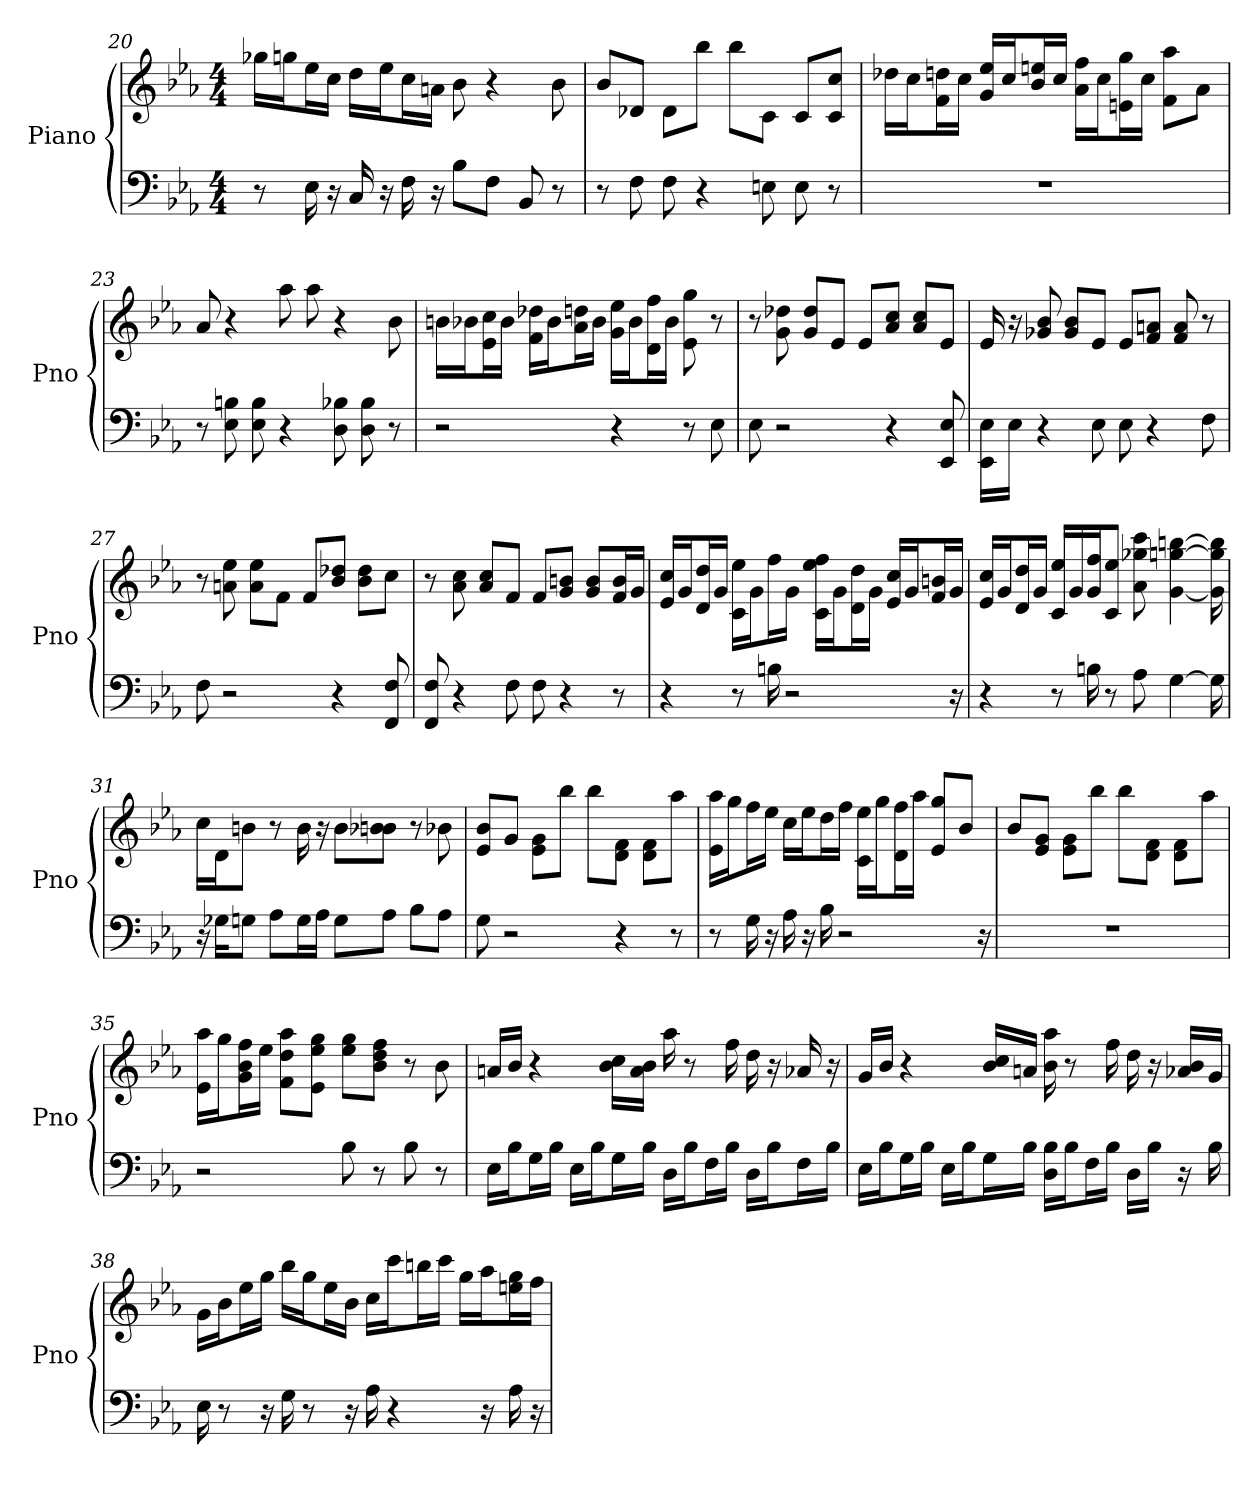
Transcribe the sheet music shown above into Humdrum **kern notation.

**kern	**kern
*part1	*part1
*staff2	*staff1
*I"Piano	*
*I'Pno	*
*clefF4	*clefG2
*k[b-e-a-]	*k[b-e-a-]
*E-:	*E-:
*M4/4	*M4/4
=20	=20
8r	16gg-\LL
.	16gg\J
16E-	16ee-\L
16r	16cc\JJ
16C	16dd\LL
16r	16ee-\J
16F	16cc\L
16r	16a\JJ
8B-\L	8b-
8F\J	4r
8BB-	.
8r	8b-
=21	=21
8r	8b-/L
8F	8d-/J
8F	8d-\L
4r	8bb-\J
.	8bb-\L
8E	8c\J
8E	8c/L
8r	8cc/ 8c/J
=22	=22
1r	16dd-\LL
.	16cc\J
.	16dd\ 16f\L
.	16cc\JJ
.	16g/ 16ee-/LL
.	16cc/J
.	16ee/ 16b-/L
.	16cc/JJ
.	16ff\ 16a-\LL
.	16cc\J
.	16e\ 16gg\L
.	16cc\JJ
.	8aa-\ 8f\L
.	8a-\J
=23	=23
8r	8a-
8B 8E-	4r
8B 8E-	.
4r	8aa-
.	8aa-
8B- 8D	4r
8B- 8D	.
8r	8b-
=24	=24
2r	16b\LL
.	16b-\J
.	16cc\ 16e-\L
.	16b-\JJ
.	16dd-\ 16f\LL
.	16b-\J
.	16dd\ 16a-\L
.	16b-\JJ
4r	16ee-\ 16g\LL
.	16b-\J
.	16ff\ 16d\L
.	16b-\JJ
8r	8gg 8e-
8E-	8r
=25	=25
8E-	8r
2r	8dd- 8g
.	8dd-/ 8g/L
.	8e-/J
.	8e-/L
4r	8a-/ 8cc/J
.	8a-/ 8cc/L
8EE- 8E-	8e-/J
=26	=26
16E-\ 16EE-\LL	16e-
16E-\JJ	16r
4r	8b- 8g-
.	8g-/ 8b-/L
8E-	8e-/J
8E-	8e-/L
4r	8a/ 8f/J
.	8a 8f
8F	8r
=27	=27
8F	8r
2r	8a 8ee-
.	8ee-\ 8a\L
.	8f\J
.	8f/L
4r	8b-/ 8dd-/J
.	8dd-\ 8b-\L
8FF 8F	8cc\J
=28	=28
8F 8FF	8r
4r	8a- 8cc
.	8a-/ 8cc/L
8F	8f/J
8F	8f/L
4r	8b/ 8g/J
.	8b/ 8g/L
8r	16b/ 16f/L
.	16g/JJ
=29	=29
4r	16cc/ 16e-/LL
.	16g/J
.	16dd/ 16d/L
.	16g/JJ
8r	16ee-\ 16c\LL
.	16g\J
16B	16ff\L
2r	16g\JJ
.	16ee-\ 16c\ 16ff\LL
.	16g\J
.	16dd\ 16d\L
.	16g\JJ
.	16cc/ 16e-/LL
.	16g/J
.	16f/ 16b/L
16r	16g/JJ
=30	=30
4r	16cc/ 16e-/LL
.	16g/J
.	16d/ 16dd/L
.	16g/JJ
8r	16ee-/ 16c/LL
.	16g/J
16B	16ff/ 16g/K
8r	8ee-/ 8c/J
8A-	8a- 8ccc 8gg-
[4G	[4bb [4gg [4g
16G]	16bb] 16gg] 16g]
=31	=31
16r	16cc\LL
16G-\KL	16d\J
8G\J	8b\J
8A-\L	8r
16G\L	16b
16A-\JJ	16r
8G\L	8b\L
8A-\J	8b-\ 8b\J
8B-\L	8r
8A-\J	8b-
=32	=32
8G	8e-/ 8b-/L
2r	8g/J
.	8g\ 8e-\L
.	8bb-\J
.	8bb-\L
4r	8d\ 8f\J
.	8f\ 8d\L
8r	8aa-\J
=33	=33
8r	16aa-\ 16e-\LL
.	16gg\J
16G	16ff\L
16r	16ee-\JJ
16A-	16cc\LL
16r	16ee-\J
16B-	16dd\L
2r	16ff\JJ
.	16c\ 16ee-\LL
.	16gg\J
.	16ff\ 16d\L
.	16aa-\JJ
.	8e-/ 8gg/L
.	8b-/J
16r	.
=34	=34
1r	8b-/L
.	8g/ 8e-/J
.	8g\ 8e-\L
.	8bb-\J
.	8bb-\L
.	8d\ 8f\J
.	8d\ 8f\L
.	8aa-\J
=35	=35
2r	16aa-\ 16e-\LL
.	16gg\J
.	16g\ 16b-\ 16ff\L
.	16ee-\JJ
.	8f\ 8dd\ 8aa-\L
.	8e-\ 8ee-\ 8gg\J
8B-	8gg\ 8ee-\L
8r	8ff\ 8b-\ 8dd\J
8B-	8r
8r	8b-
=36	=36
16E-\LL	16a/LL
16B-\J	16b-/JJ
16G\L	4r
16B-\JJ	.
16E-\LL	.
16B-\J	.
16G\L	16cc\ 16b-\LL
16B-\JJ	16a\ 16b-\JJ
16D\LL	16aa-
16B-\J	8r
16F\L	.
16B-\JJ	16ff
16D\LL	16dd
16B-\J	16r
16F\L	16a-
16B-\JJ	16r
=37	=37
16E-\LL	16g/LL
16B-\J	16b-/JJ
16G\L	4r
16B-\JJ	.
16E-\LL	.
16B-\J	.
16G\L	16b-/ 16cc/LL
16B-\JJ	16a/JJ
16D\ 16B-\LL	16b- 16aa-
16B-\J	8r
16F\L	.
16B-\JJ	16ff
16D\LL	16dd
16B-\JJ	16r
16r	16b-/ 16a-/LL
16B-	16g/JJ
=38	=38
16E-	16g\LL
8r	16b-\J
.	16ee-\L
16r	16gg\JJ
16G	16bb-\LL
8r	16gg\J
.	16ee-\L
16r	16b-\JJ
16A-	16cc\LL
4r	16ccc\J
.	16bb\L
.	16ccc\JJ
.	16gg\LL
16r	16aa-\J
16A-	16gg\ 16ee\L
16r	16ff\JJ
=	=
*-	*-
